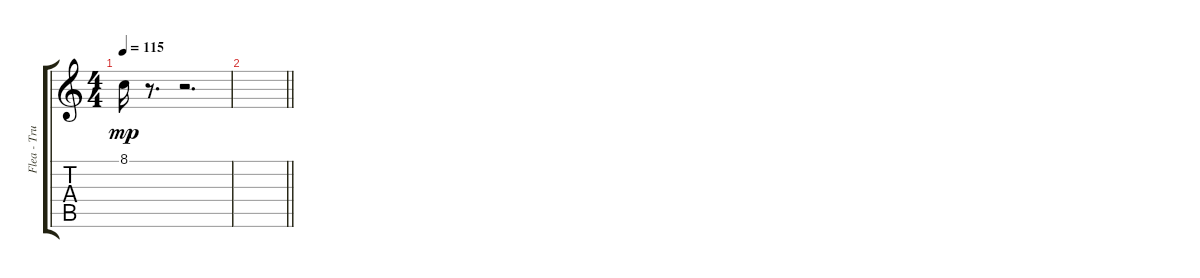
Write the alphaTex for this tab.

\track ("Flea - Trumpet" "Flea - Tru") {instrument trumpet}
\staff {score tabs}
\tuning (E4 B3 G3 D3 A2 E2) {hide}
\ts (4 4)
\tempo 115
\clef g2
\ks c
8.1.16{dy mp} r.8{d} r.2{d} |
\barLineRight lightlight
